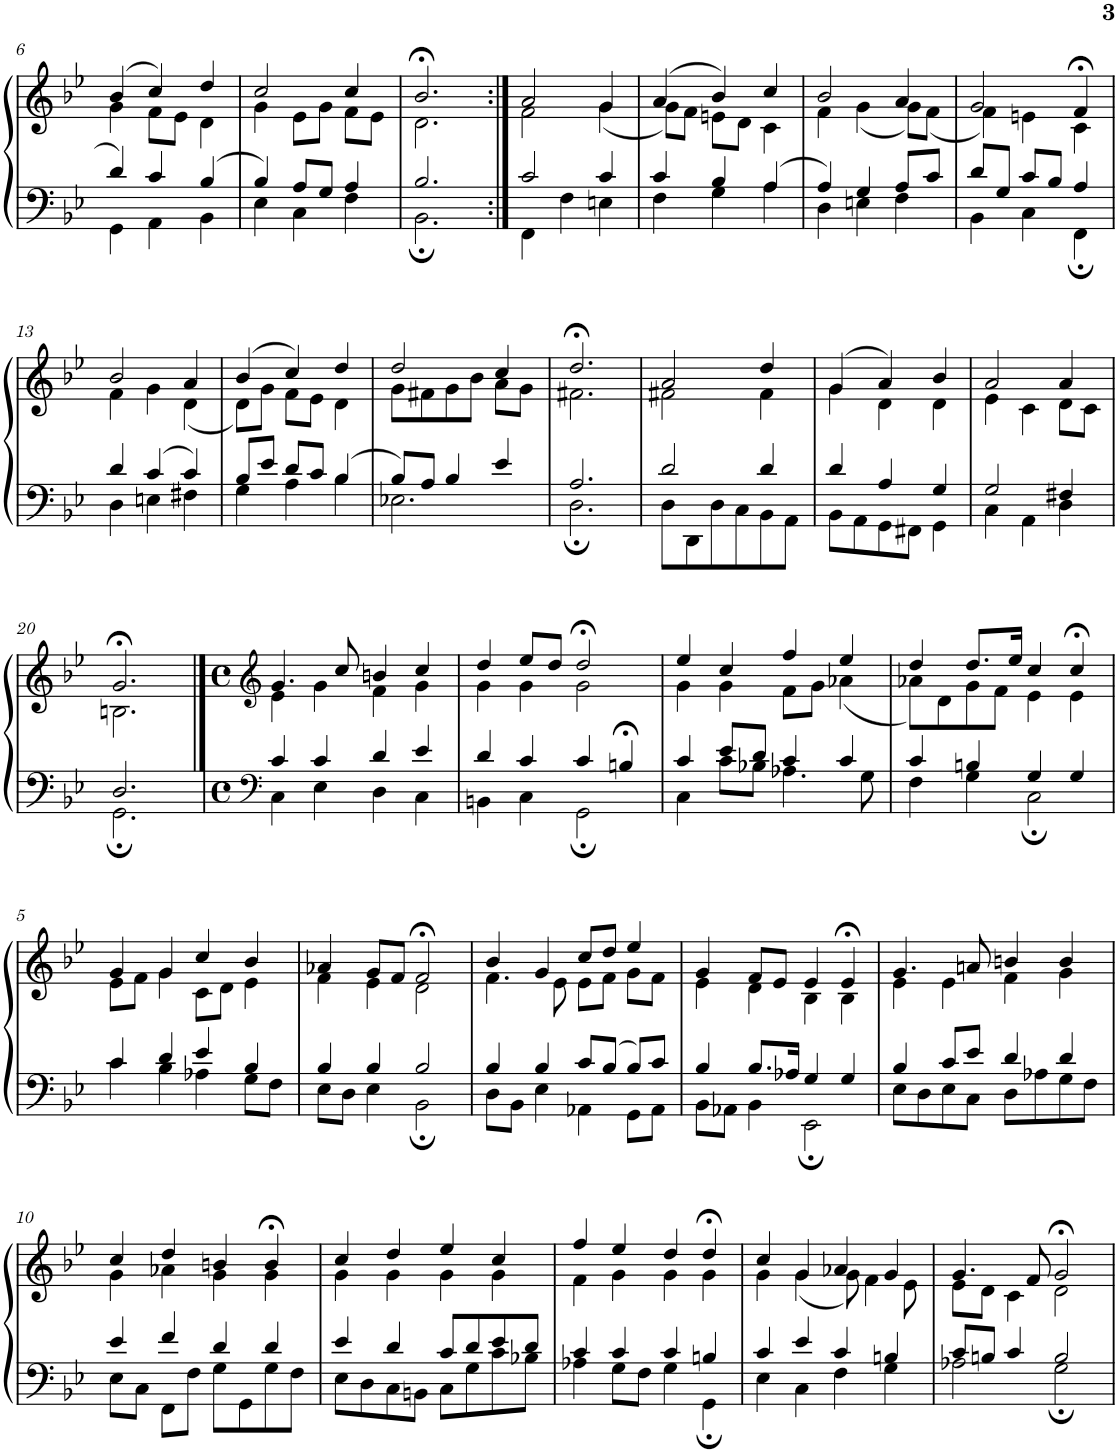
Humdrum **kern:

**kern	**kern
*part1	*part1
*staff2	*staff1
*I"Piano	*
*I'Pno	*
!!LO:PB:g=z
*clefF4	*clefG2
*k[b-e-]	*k[b-e-]
*M3/4	*M3/4
=6	=6
*^	*^
4d/	4GG\	(>4b-/	4g\
4c/	4AA\	4cc/)	8f\L
.	.	.	8e-\J
4B-/	4BB-\	4dd/	4d\
=7	=7	=7	=7
4B-/	4E-\	2cc/	4g\
8A/L	4C\	.	8e-\L
8G/J	.	.	8g\J
4A/	4F\	4cc/	8f\L
.	.	.	8e-\J
=8	=8	=8	=8
2.B-/	2.BB-;\	2.b-;</	2.d\
=9:|!	=9:|!	=9:|!	=9:|!
2c/	4FF\	2a/	2f\
.	4F\	.	.
4c/	4En\	4g/	(<4g\
=10	=10	=10	=10
4c/	4F\	(>4a/	8g\L)
.	.	.	8f\J
4B-/	4G\	4b-/)	8en\L
.	.	.	8d\J
4A/	4A\	4cc/	4c\
=11	=11	=11	=11
4A/	4D\	2b-/	4f\
4G/	4En\	.	(<4g\
8A/L	4F\	4a/	8g\L)
8c/J	.	.	(<8f\J
=12	=12	=12	=12
8d/L	4BB-\	2g/	4f\)
8G/J	.	.	.
8c/L	4C\	.	4en\
8B-/J	.	.	.
4A/	4FF;\	4f;</	4c\
!!LO:LB:g=z	!!
=13	=13	=13	=13
4d/	4D\	2b-/	4f\
4c/	4En\	.	4g\
4c/	4F#X\	4a/	(<4d\
=14	=14	=14	=14
8B-/L	4G\	(>4b-/	8d\L)
8e-/J	.	.	8g\J
8d/L	4A\	4cc/)	8f\L
8c/J	.	.	8e-\J
4B-/	4B-\	4dd/	4d\
=15	=15	=15	=15
8B-/L	2.E-X\	2dd/	8g\L
8A/J	.	.	8f#X\
4B-/	.	.	8g\
.	.	.	8b-\J
4e-/	.	4cc/	8a\L
.	.	.	8g\J
=16	=16	=16	=16
2.A/	2.D;\	2.dd;</	2.f#X\
=17	=17	=17	=17
2d/	8D\L	2a/	2f#X\
.	8DD\	.	.
.	8D\	.	.
.	8C\	.	.
4d/	8BB-\	4dd/	4f#\
.	8AA\J	.	.
=18	=18	=18	=18
4d/	8BB-\L	(>4g/	4g\
.	8AA\	.	.
4A/	8GG\	4a/)	4d\
.	8FF#X\J	.	.
4G/	4GG\	4b-/	4d\
=19	=19	=19	=19
2G/	4C\	2a/	4e-\
.	4AA\	.	4c\
4F#X/	4D\	4a/	8d\L
.	.	.	8c\J
!!LO:LB:g=z	!!
=20	=20	=20	=20
2.D/	2.GG;\	2.g;</	2.Bn\
==1	==1	==1	==1
*clefF4	*	*clefG2	*
*M4/4	*	*M4/4	*
*met(c)	*	*met(c)	*
4c/	4C\	4.g/	4e-\
4c/	4E-\	.	4g\
.	.	8cc/	.
4d/	4D\	4bn/	4f\
4e-/	4C\	4cc/	4g\
=2	=2	=2	=2
4d/	4BBn\	4dd/	4g\
4c/	4C\	8ee-/L	4g\
.	.	8dd/J	.
4c/	2GG;\	2dd;</	2g\
4Bn;</	.	.	.
=3	=3	=3	=3
4c/	4C\	4ee-/	4g\
8e-/L	8c\L	4cc/	4g\
8d/J	8B-X\J	.	.
4c/	4.A-X\	4ff/	8f\L
.	.	.	8g\J
4c/	.	4ee-/	(<4a-X\
.	8G\	.	.
=4	=4	=4	=4
4c/	4F\	4dd/	8a-X\L)
.	.	.	8d\
4Bn/	4G\	8.dd/L	8g\
.	.	.	8f\J
.	.	16ee-/Jk	.
4G/	2C;\	4cc/	4e-\
4G/	.	4cc;</	4e-\
!!LO:LB:g=z	!!
=5	=5	=5	=5
4c/	4c\	4g/	8e-\L
.	.	.	8f\J
4d/	4B-\	4g/	4g\
4e-/	4A-X\	4cc/	8c\L
.	.	.	8d\J
4B-/	8G\L	4b-/	4e-\
.	8F\J	.	.
=6	=6	=6	=6
4B-/	8E-\L	4a-X/	4f\
.	8D\J	.	.
4B-/	4E-\	8g/L	4e-\
.	.	8f/J	.
2B-/	2BB-;\	2f;</	2d\
=7	=7	=7	=7
4B-/	8D\L	4b-/	4.f\
.	8BB-\J	.	.
4B-/	4E-\	4g/	.
.	.	.	8e-\
8c/L	4AA-X\	8cc/L	8e-\L
8B-/J	.	8dd/J	8f\J
8B-/L	8GG\L	4ee-/	8g\L
8c/J	8AA-\J	.	8f\J
=8	=8	=8	=8
4B-/	8BB-\L	4g/	4e-\
.	8AA-X\J	.	.
8.B-/L	4BB-\	8f/L	4d\
.	.	8e-/J	.
16A-X/Jk	.	.	.
4G/	2EE-;\	4e-/	4B-\
4G/	.	4e-;</	4B-\
=9	=9	=9	=9
4B-/	8E-\L	4.g/	4e-\
.	8D\	.	.
8c/L	8E-\	.	4e-\
8e-/J	8C\J	8an/	.
4d/	8D\L	4bn/	4f\
.	8A-X\	.	.
4d/	8G\	4b/	4g\
.	8F\J	.	.
!!LO:LB:g=z	!!
=10	=10	=10	=10
4e-/	8E-\L	4cc/	4g\
.	8C\J	.	.
4f/	8FF\L	4dd/	4a-X\
.	8F\J	.	.
4d/	8G\L	4bn/	4g\
.	8GG\	.	.
4d/	8G\	4b;</	4g\
.	8F\J	.	.
=11	=11	=11	=11
4e-/	8E-\L	4cc/	4g\
.	8D\	.	.
4d/	8C\	4dd/	4g\
.	8BBn\J	.	.
8c/L	8C\L	4ee-/	4g\
8d/	8G\	.	.
8e-/	8c\	4cc/	4g\
8d/J	8B-X\J	.	.
=12	=12	=12	=12
4c/	4A-X\	4ff/	4f\
4c/	8G\L	4ee-/	4g\
.	8F\J	.	.
4c/	4G\	4dd/	4g\
4Bn/	4GG;\	4dd;</	4g\
=13	=13	=13	=13
4c/	4E-\	4cc/	4g\
4e-/	4C\	4g/	(<4g\
4c/	4F\	4a-X/	8g\)
.	.	.	4f\
4Bn/	4G\	4g/	.
.	.	.	8e-\
=14	=14	=14	=14
8c/L	2A-X\	4.g/	8e-\L
8Bn/J	.	.	8d\J
4c/	.	.	4c\
.	.	8f/	.
2B/	2G;\	2g;</	2d\
*v	*v	*	*
*	*v	*v
=	=
*-	*-
